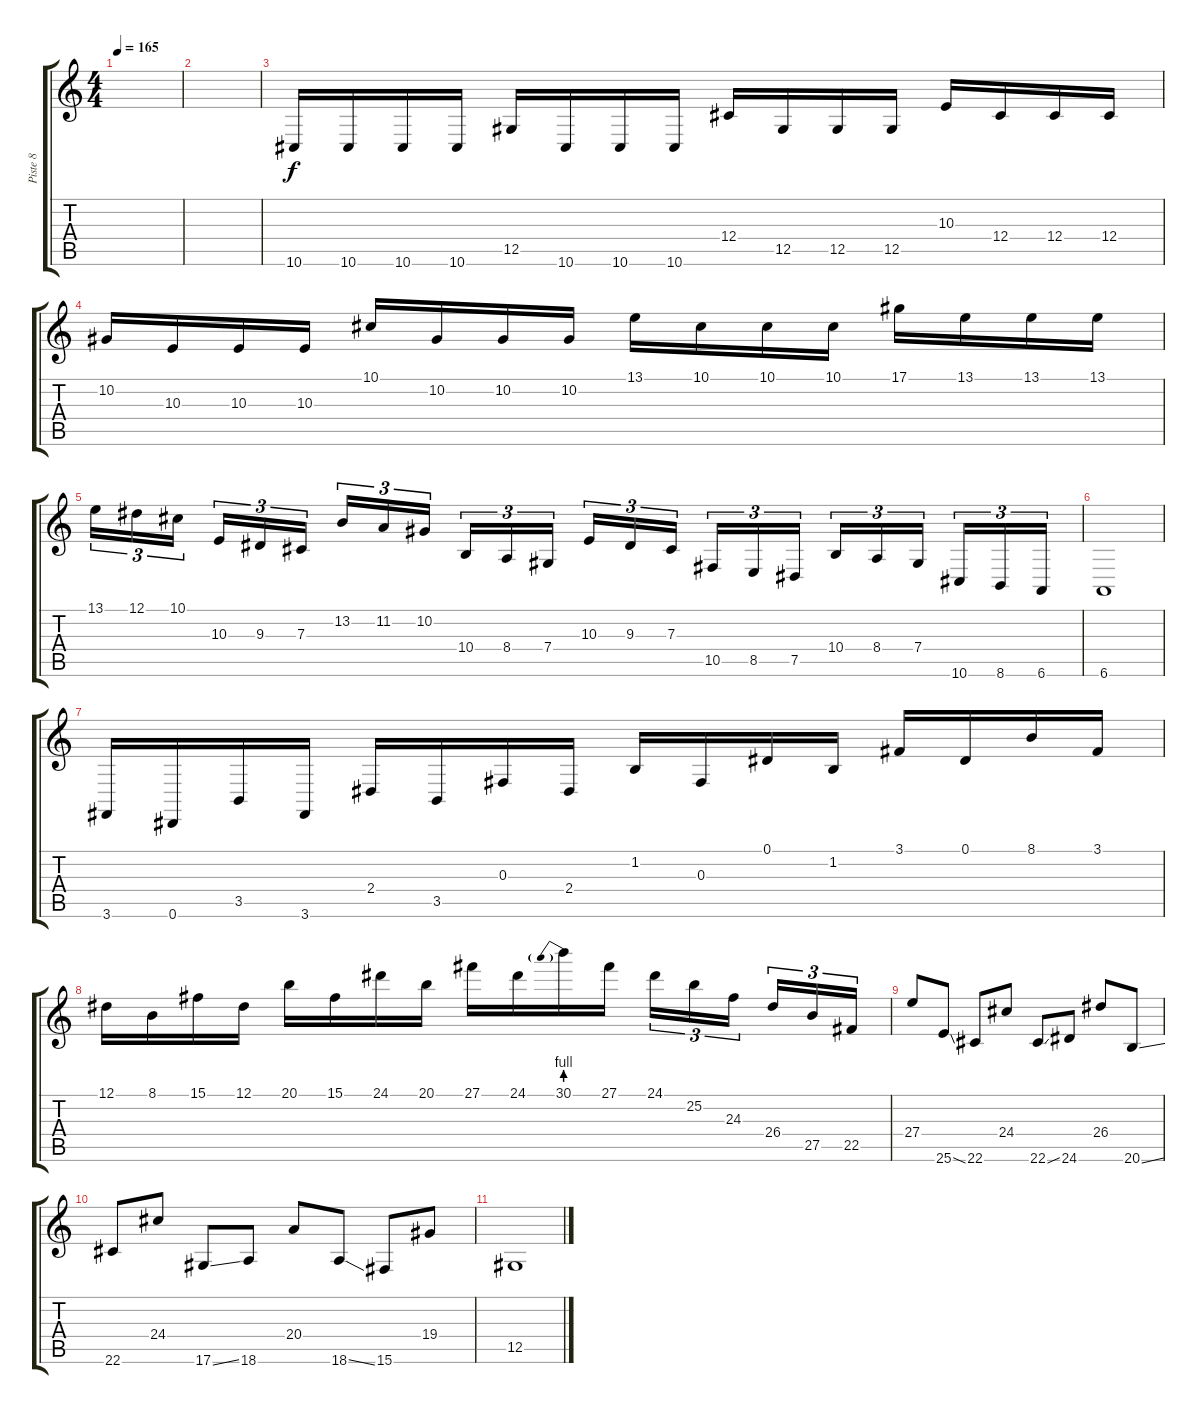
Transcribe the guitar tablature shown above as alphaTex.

\track ("Piste 8" "Piste 8") {instrument lead2sawtooth}
\staff {score tabs}
\tuning (Eb4 Bb3 Gb3 Db3 Ab2 Eb2) {hide}
\ts (4 4)
\tempo 165
\clef g2
\ks c
|
|
10.6.16 10.6.16 10.6.16 10.6.16 12.5.16 10.6.16 10.6.16 10.6.16 12.4.16 12.5.16 12.5.16 12.5.16 10.3.16 12.4.16 12.4.16 12.4.16 |
10.2.16 10.3.16 10.3.16 10.3.16 10.1.16 10.2.16 10.2.16 10.2.16 13.1.16 10.1.16 10.1.16 10.1.16 17.1.16 13.1.16 13.1.16 13.1.16 |
13.1.16{tu (3 2)} 12.1.16{tu (3 2)} 10.1.16{tu (3 2)} 10.3.16{tu (3 2)} 9.3.16{tu (3 2)} 7.3.16{tu (3 2)} 13.2.16{tu (3 2)} 11.2.16{tu (3 2)} 10.2.16{tu (3 2)} 10.4.16{tu (3 2)} 8.4.16{tu (3 2)} 7.4.16{tu (3 2)} 10.3.16{tu (3 2)} 9.3.16{tu (3 2)} 7.3.16{tu (3 2)} 10.5.16{tu (3 2)} 8.5.16{tu (3 2)} 7.5.16{tu (3 2)} 10.4.16{tu (3 2)} 8.4.16{tu (3 2)} 7.4.16{tu (3 2)} 10.6.16{tu (3 2)} 8.6.16{tu (3 2)} 6.6.16{tu (3 2)} |
6.6.1 |
3.6.16 0.6.16 3.5.16 3.6.16 2.4.16 3.5.16 0.3.16 2.4.16 1.2.16 0.3.16 0.1.16 1.2.16 3.1.16 0.1.16 8.1.16 3.1.16 |
12.1.16 8.1.16 15.1.16 12.1.16 20.1.16 15.1.16 24.1.16 20.1.16 27.1.16 24.1.16 30.1{be (prebend 0 4 60 4)}.16 27.1.16 24.1.16{tu (3 2)} 25.2.16{tu (3 2)} 24.3.16{tu (3 2)} 26.4.16{tu (3 2)} 27.5.16{tu (3 2)} 22.5.16{tu (3 2)} |
27.4.8 25.6{ss}.8 22.6.8 24.4.8 22.6{ss}.8 24.6.8 26.4.8 20.6{ss}.8 |
22.6.8 24.4.8 17.6{ss}.8 18.6.8 20.4.8 18.6{ss}.8 15.6.8 19.4.8 |
12.5.1
